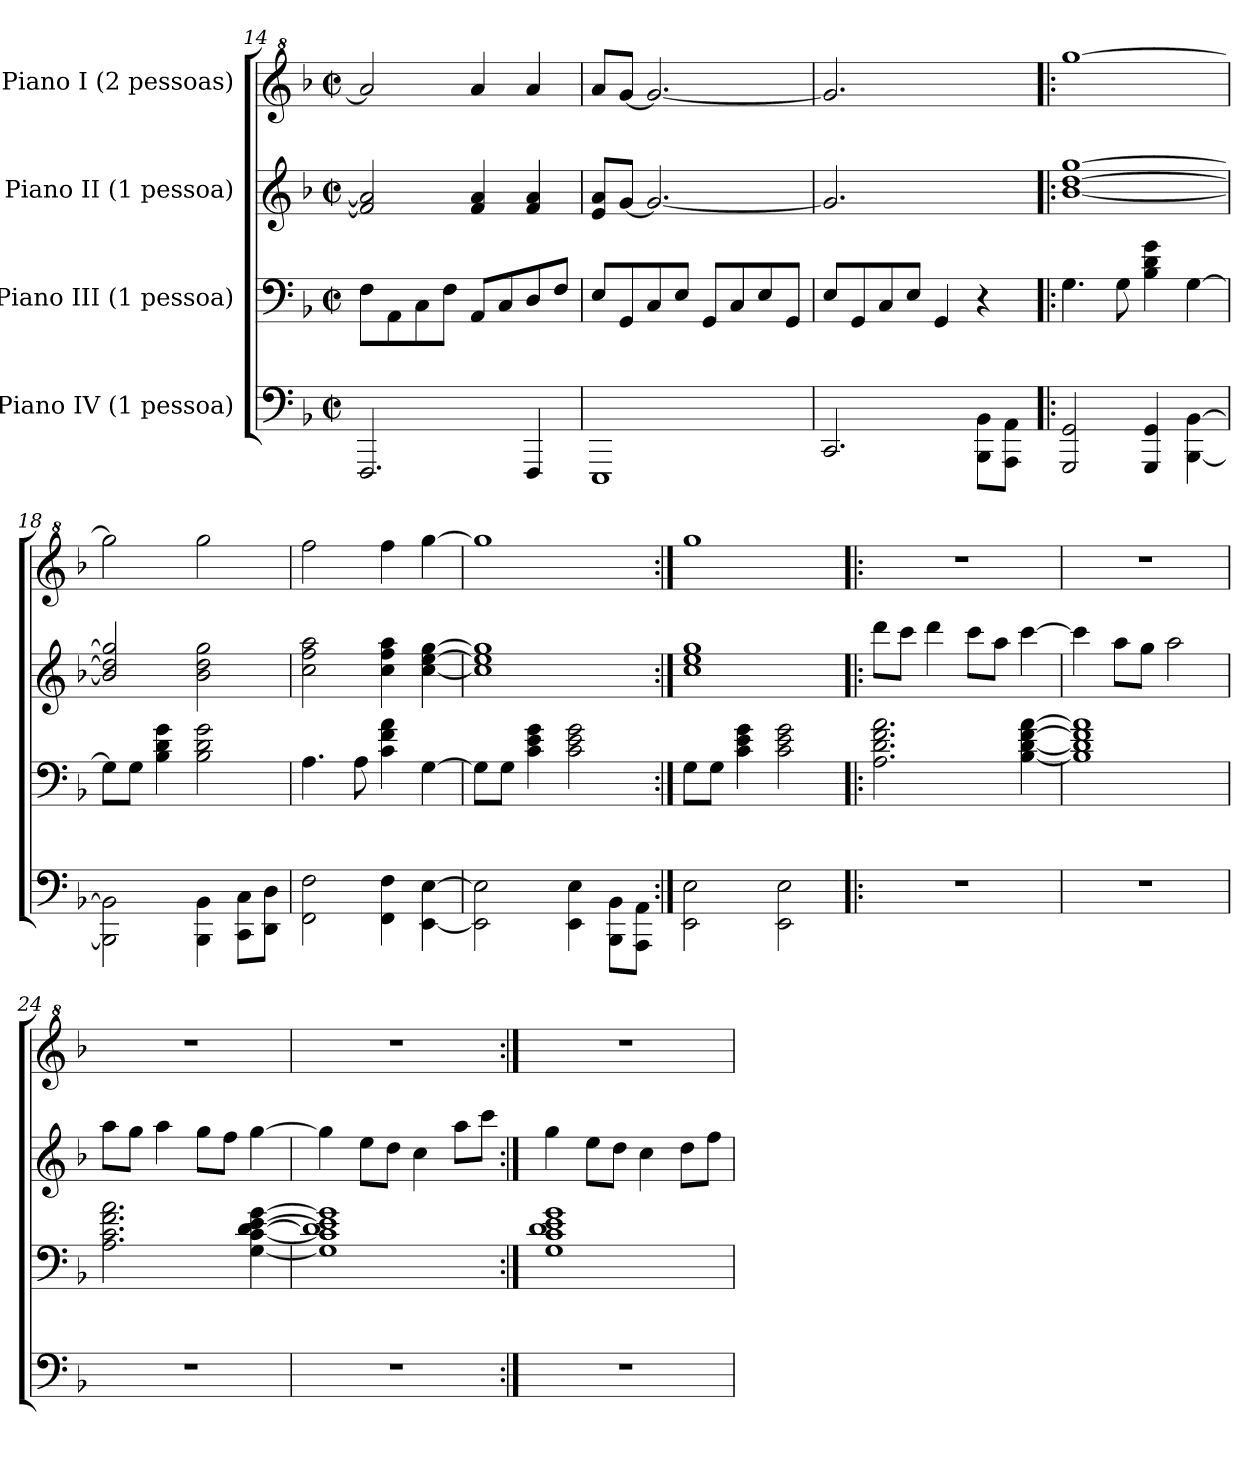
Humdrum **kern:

**kern	**kern	**kern	**kern
*part4	*part3	*part2	*part1
*staff4	*staff3	*staff2	*staff1
*I"Piano IV   (1 pessoa)	*I"Piano III   (1 pessoa)	*I"Piano II   (1 pessoa)	*I"Piano I    (2 pessoas)
*clefF4	*clefF4	*clefG2	*clefG^2
*k[b-]	*k[b-]	*k[b-]	*k[b-]
*F:	*F:	*F:	*F:
*M2/2	*M2/2	*M2/2	*M2/2
*met(c|)	*met(c|)	*met(c|)	*met(c|)
=14	=14	=14	=14
2.FFF/	8F\L	2f/] 2a/]	2aa/]
.	8AA\	.	.
.	8C\	.	.
.	8F\J	.	.
.	8AA/L	4f/ 4a/	4aa/
.	8C/	.	.
4FFF/	8D/	4f/ 4a/	4aa/
.	8F/J	.	.
=15	=15	=15	=15
1EEE	8E/L	8e/ 8a/L	8aa/L
.	8GG/	[8g/J	[8gg/J
.	8C/	2.g/_	2.gg/_
.	8E/J	.	.
.	8GG/L	.	.
.	8C/	.	.
.	8E/	.	.
.	8GG/J	.	.
=16	=16	=16	=16
2.CC/	8E/L	2.g/]	2.gg/]
.	8GG/	.	.
.	8C/	.	.
.	8E/J	.	.
.	4GG/	.	.
8BBB-\ 8BB-\L	4r	4ryy	4ryy
8AAA\ 8AA\J	.	.	.
!!LO:PB:g=z
=17!|:	=17!|:	=17!|:	=17!|:
2GGG/ 2GG/	4.G\	[1b- [1dd [1gg	[1ggg
.	8G\	.	.
4GGG/ 4GG/	4B-\ 4d\ 4g\	.	.
[4BBB-\ [4BB-\	[4G\	.	.
=18	=18	=18	=18
2BBB-\] 2BB-\]	8G\L]	2b-/] 2dd/] 2gg/]	2ggg\]
.	8G\J	.	.
.	4B-\ 4d\ 4g\	.	.
4BBB-\ 4BB-\	2B-\ 2d\ 2g\	2b-\ 2dd\ 2gg\	2ggg\
8CC\ 8C\L	.	.	.
8DD\ 8D\J	.	.	.
=19	=19	=19	=19
2FF\ 2F\	4.A\	2cc\ 2ff\ 2aa\	2fff\
.	8A\	.	.
4FF\ 4F\	4c\ 4f\ 4a\	4cc\ 4ff\ 4aa\	4fff\
[4EE\ [4E\	[4G\	[4cc\ [4ee\ [4gg\	[4ggg\
=20	=20	=20	=20
2EE\] 2E\]	8G\L]	1cc] 1ee] 1gg]	1ggg]
.	8G\J	.	.
.	4c\ 4e\ 4g\	.	.
4EE\ 4E\	2c\ 2e\ 2g\	.	.
8BBB-\ 8BB-\L	.	.	.
8AAA\ 8AA\J	.	.	.
=21:|!	=21:|!	=21:|!	=21:|!
2EE\ 2E\	8G\L	1cc 1ee 1gg	1ggg
.	8G\J	.	.
.	4c\ 4e\ 4g\	.	.
2EE\ 2E\	2c\ 2e\ 2g\	.	.
!!LO:LB:g=z
=22!|:	=22!|:	=22!|:	=22!|:
1r	2.A\ 2.d\ 2.f\ 2.a\	8ddd\L	1r
.	.	8ccc\J	.
.	.	4ddd\	.
.	.	8ccc\L	.
.	.	8aa\J	.
.	[4B-\ [4d\ [4f\ [4a\	[4ccc\	.
=23	=23	=23	=23
1r	1B-] 1d] 1f] 1a]	4ccc\]	1r
.	.	8aa\L	.
.	.	8gg\J	.
.	.	2aa\	.
=24	=24	=24	=24
1r	2.A\ 2.c\ 2.f\ 2.a\	8aa\L	1r
.	.	8gg\J	.
.	.	4aa\	.
.	.	8gg\L	.
.	.	8ff\J	.
.	[4G\ [4c\ [4d\ [4e\ [4g\	[4gg\	.
=25	=25	=25	=25
1r	1G] 1c] 1d] 1e] 1g]	4gg\]	1r
.	.	8ee\L	.
.	.	8dd\J	.
.	.	4cc\	.
.	.	8aa\L	.
.	.	8ccc\J	.
=26:|!	=26:|!	=26:|!	=26:|!
1r	1G 1c 1d 1e 1g	4gg\	1r
.	.	8ee\L	.
.	.	8dd\J	.
.	.	4cc\	.
.	.	8dd\L	.
.	.	8ff\J	.
=	=	=	=
*-	*-	*-	*-
